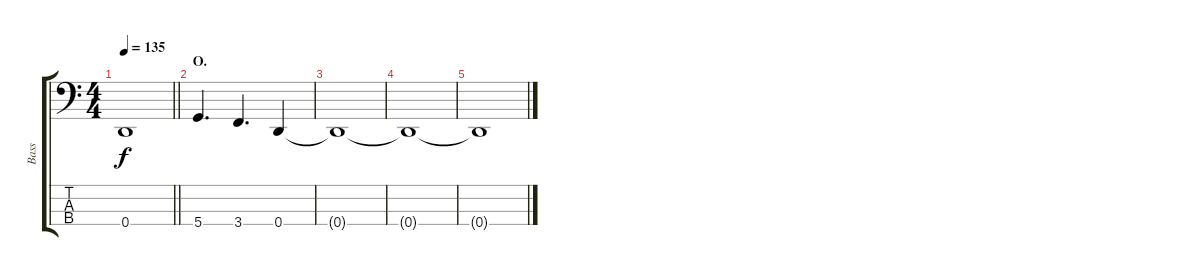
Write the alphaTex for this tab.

\track ("Bass" "Bass") {instrument electricbassfinger}
\staff {score tabs}
\tuning (G2 D2 A1 D1) {hide}
\ts (4 4)
\tempo 135
\clef f4
\barLineRight lightlight
\ks c
0.4{t}.1{dy f} |
\section ("" "O.")
5.4.4{d} 3.4.4{d} 0.4.4 |
0.4{t}.1 |
0.4{t}.1 |
0.4{t}.1
